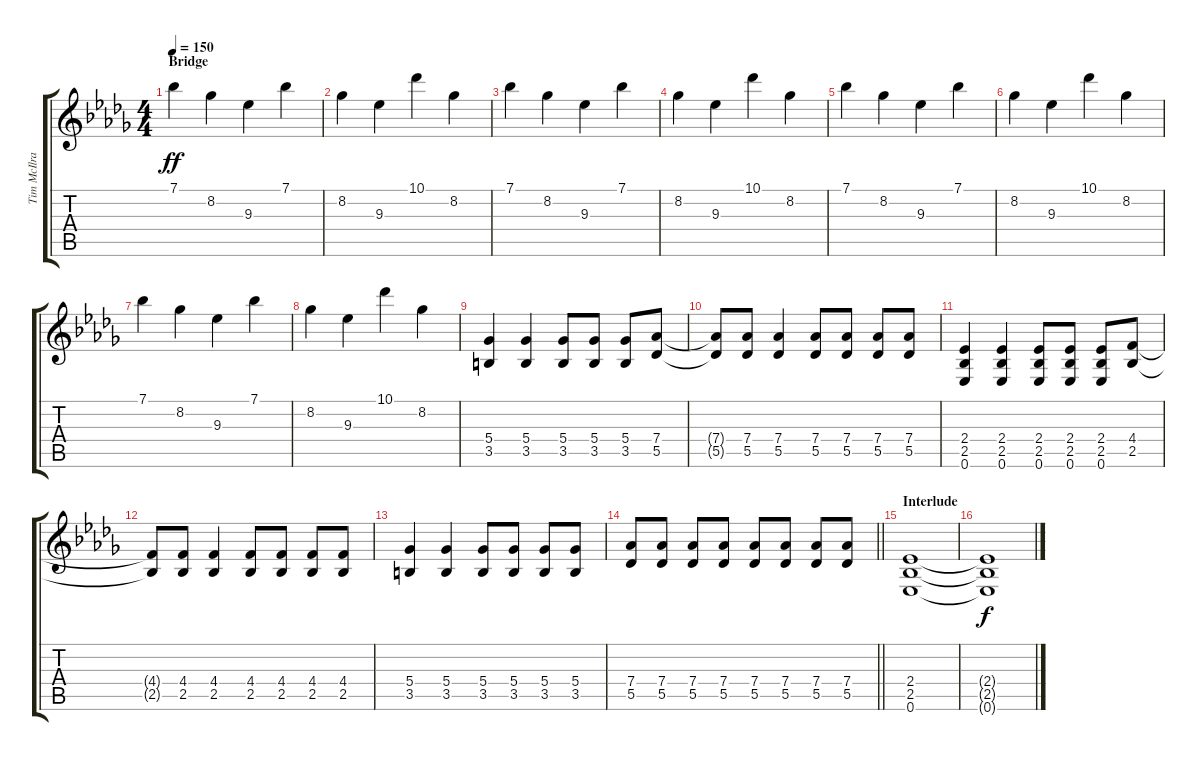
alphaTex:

\track ("Tim McIlrath - Guitar Two" "Tim McIlra") {instrument distortionguitar}
\staff {score tabs}
\tuning (Eb4 Bb3 Gb3 Db3 Ab2 Eb2) {hide}
\ts (4 4)
\section ("" "Bridge")
\tempo 150
\clef g2
\ks db
7.1.4{dy ff instrument electricguitarclean} 8.2.4 9.3.4 7.1.4 |
8.2.4 9.3.4 10.1.4 8.2.4 |
7.1.4 8.2.4 9.3.4 7.1.4 |
8.2.4 9.3.4 10.1.4 8.2.4 |
7.1.4 8.2.4 9.3.4 7.1.4 |
8.2.4 9.3.4 10.1.4 8.2.4 |
7.1.4 8.2.4 9.3.4 7.1.4 |
8.2.4 9.3.4 10.1.4 8.2.4 |
(5.4 3.5).4{volume 8 balance 12 instrument distortionguitar} (5.4 3.5).4 (5.4 3.5).8 (5.4 3.5).8 (5.4 3.5).8 (7.4 5.5).8 |
(7.4{t} 5.5{t}).8 (7.4 5.5).8 (7.4 5.5).4 (7.4 5.5).8 (7.4 5.5).8 (7.4 5.5).8 (7.4 5.5).8 |
(2.4 2.5 0.6).4 (2.4 2.5 0.6).4 (2.4 2.5 0.6).8 (2.4 2.5 0.6).8 (2.4 2.5 0.6).8 (4.4 2.5).8 |
(4.4{t} 2.5{t}).8 (4.4 2.5).8 (4.4 2.5).4 (4.4 2.5).8 (4.4 2.5).8 (4.4 2.5).8 (4.4 2.5).8 |
(5.4 3.5).4 (5.4 3.5).4 (5.4 3.5).8 (5.4 3.5).8 (5.4 3.5).8 (5.4 3.5).8 |
\barLineRight lightlight
(7.4 5.5).8 (7.4 5.5).8 (7.4 5.5).8 (7.4 5.5).8 (7.4 5.5).8 (7.4 5.5).8 (7.4 5.5).8 (7.4 5.5).8 |
\section ("" "Interlude")
(2.4 2.5 0.6).1{balance 16} |
(2.4{t} 2.5{t} 0.6{t}).1{dy f}
